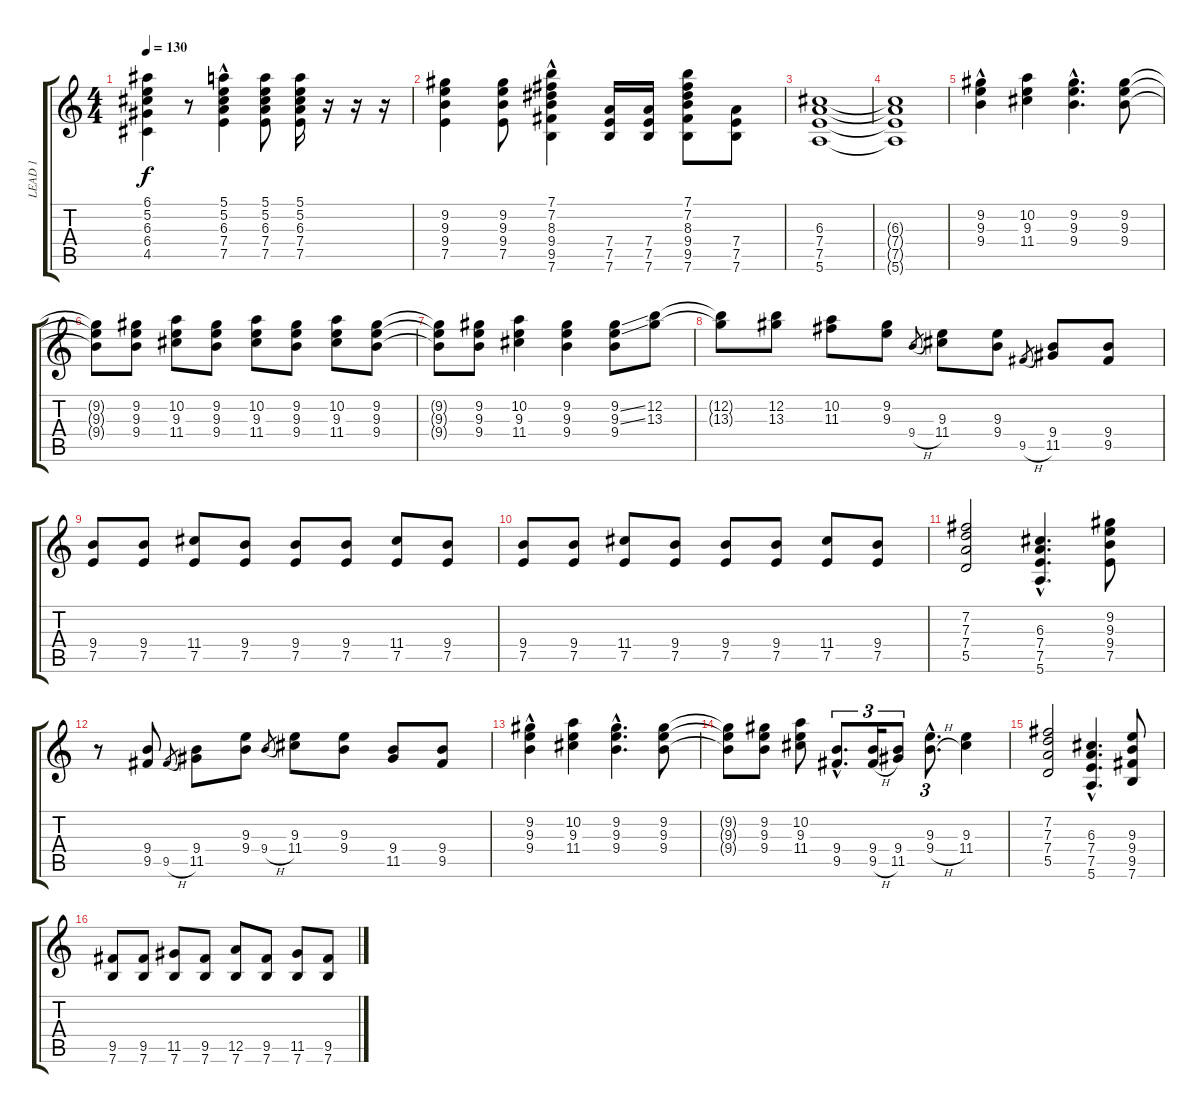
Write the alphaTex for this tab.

\track ("LEAD 1" "LEAD 1") {instrument distortionguitar}
\staff {score tabs}
\tuning (E4 B3 G3 D3 A2 E2) {hide}
\ts (4 4)
\tempo 130
\clef g2
\ks c
(6.1 5.2 6.3 6.4 4.5).4{dy f} r.8 (5.1{hac} 5.2 6.3 7.4 7.5).4 (5.1 5.2 6.3 7.4 7.5).8 (5.1 5.2 6.3 7.4 7.5).16 r.16 r.16 r.16 |
(9.2 9.3 9.4 7.5).4 (9.2 9.3 9.4 7.5).8 (7.1{hac} 7.2 8.3 9.4 9.5 7.6).4 (7.4 7.5 7.6).16 (7.4 7.5 7.6).16 (7.1 7.2 8.3 9.4 9.5 7.6).8 (7.4 7.5 7.6).8 |
(6.3 7.4 7.5 5.6).1 |
(6.3{t} 7.4{t} 7.5{t} 5.6{t}).1 |
(9.2{hac} 9.3 9.4).4 (10.2 9.3 11.4).4 (9.2 9.3{hac} 9.4{hac}).4{d} (9.2 9.3 9.4).8 |
(9.2{t} 9.3{t} 9.4{t}).8 (9.2 9.3 9.4).8 (10.2 9.3 11.4).8 (9.2 9.3 9.4).8 (10.2 9.3 11.4).8 (9.2 9.3 9.4).8 (10.2 9.3 11.4).8 (9.2 9.3 9.4).8 |
(9.2{t} 9.3{t} 9.4{t}).8 (9.2 9.3 9.4).8 (10.2 9.3 11.4).4 (9.2 9.3 9.4).4 (9.2{ss} 9.3{ss} 9.4).8 (12.2 13.3).8 |
(12.2{t} 13.3{t}).8 (12.2 13.3).8 (10.2 11.3).8 (9.2 9.3).8 9.4{h}.8{gr} (9.3 11.4).8 (9.3 9.4).8 9.5{h}.8{gr} (9.4 11.5).8 (9.4 9.5).8 |
(9.4 7.5).8 (9.4 7.5).8 (11.4 7.5).8 (9.4 7.5).8 (9.4 7.5).8 (9.4 7.5).8 (11.4 7.5).8 (9.4 7.5).8 |
(9.4 7.5).8 (9.4 7.5).8 (11.4 7.5).8 (9.4 7.5).8 (9.4 7.5).8 (9.4 7.5).8 (11.4 7.5).8 (9.4 7.5).8 |
(7.2 7.3 7.4 5.5).2 (6.3{hac} 7.4{hac} 7.5{hac} 5.6{hac}).4{d} (9.2 9.3 9.4 7.5).8 |
r.8 (9.4 9.5).8 9.5{h}.8{gr} (9.4 11.5).8 (9.3 9.4).8 9.4{h}.8{gr} (9.3 11.4).8 (9.3 9.4).8 (9.4 11.5).8 (9.4 9.5).8 |
(9.2{hac} 9.3 9.4).4 (10.2 9.3 11.4).4 (9.2 9.3{hac} 9.4{hac}).4{d} (9.2 9.3 9.4).8 |
(9.2{t} 9.3{t} 9.4{t}).8 (9.2 9.3 9.4).8 (10.2 9.3 11.4).8 (9.4{hac} 9.5{hac}).8{d tu (3 2)} (9.4 9.5{h}).16{tu (3 2)} (9.4 11.5).8{tu (3 2)} (9.3{hac} 9.4{h hac}).8{d tu (3 2)} (9.3 11.4).4 |
(7.2 7.3 7.4 5.5).2 (6.3{hac} 7.4{hac} 7.5{hac} 5.6{hac}).4{d} (9.3 9.4 9.5 7.6).8 |
(9.5 7.6).8 (9.5 7.6).8 (11.5 7.6).8 (9.5 7.6).8 (12.5 7.6).8 (9.5 7.6).8 (11.5 7.6).8 (9.5 7.6).8
